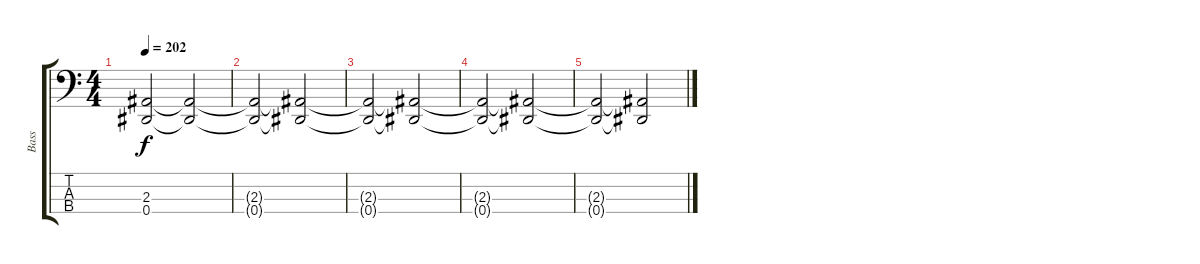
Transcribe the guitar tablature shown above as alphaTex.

\track ("Bass" "Bass") {instrument electricbasspick}
\staff {score tabs}
\tuning (Gb2 Db2 Ab1 Eb1) {hide}
\ts (4 4)
\tempo 202
\clef f4
\ks c
(2.3{t} 0.4{t}).2{dy f} (2.3{t} 0.4{t}).2 |
(2.3{t} 0.4{t}).2 (2.3{t} 0.4{t}).2 |
(2.3{t} 0.4{t}).2 (2.3{t} 0.4{t}).2 |
(2.3{t} 0.4{t}).2 (2.3{t} 0.4{t}).2 |
(2.3{t} 0.4{t}).2 (2.3{t} 0.4{t}).2
